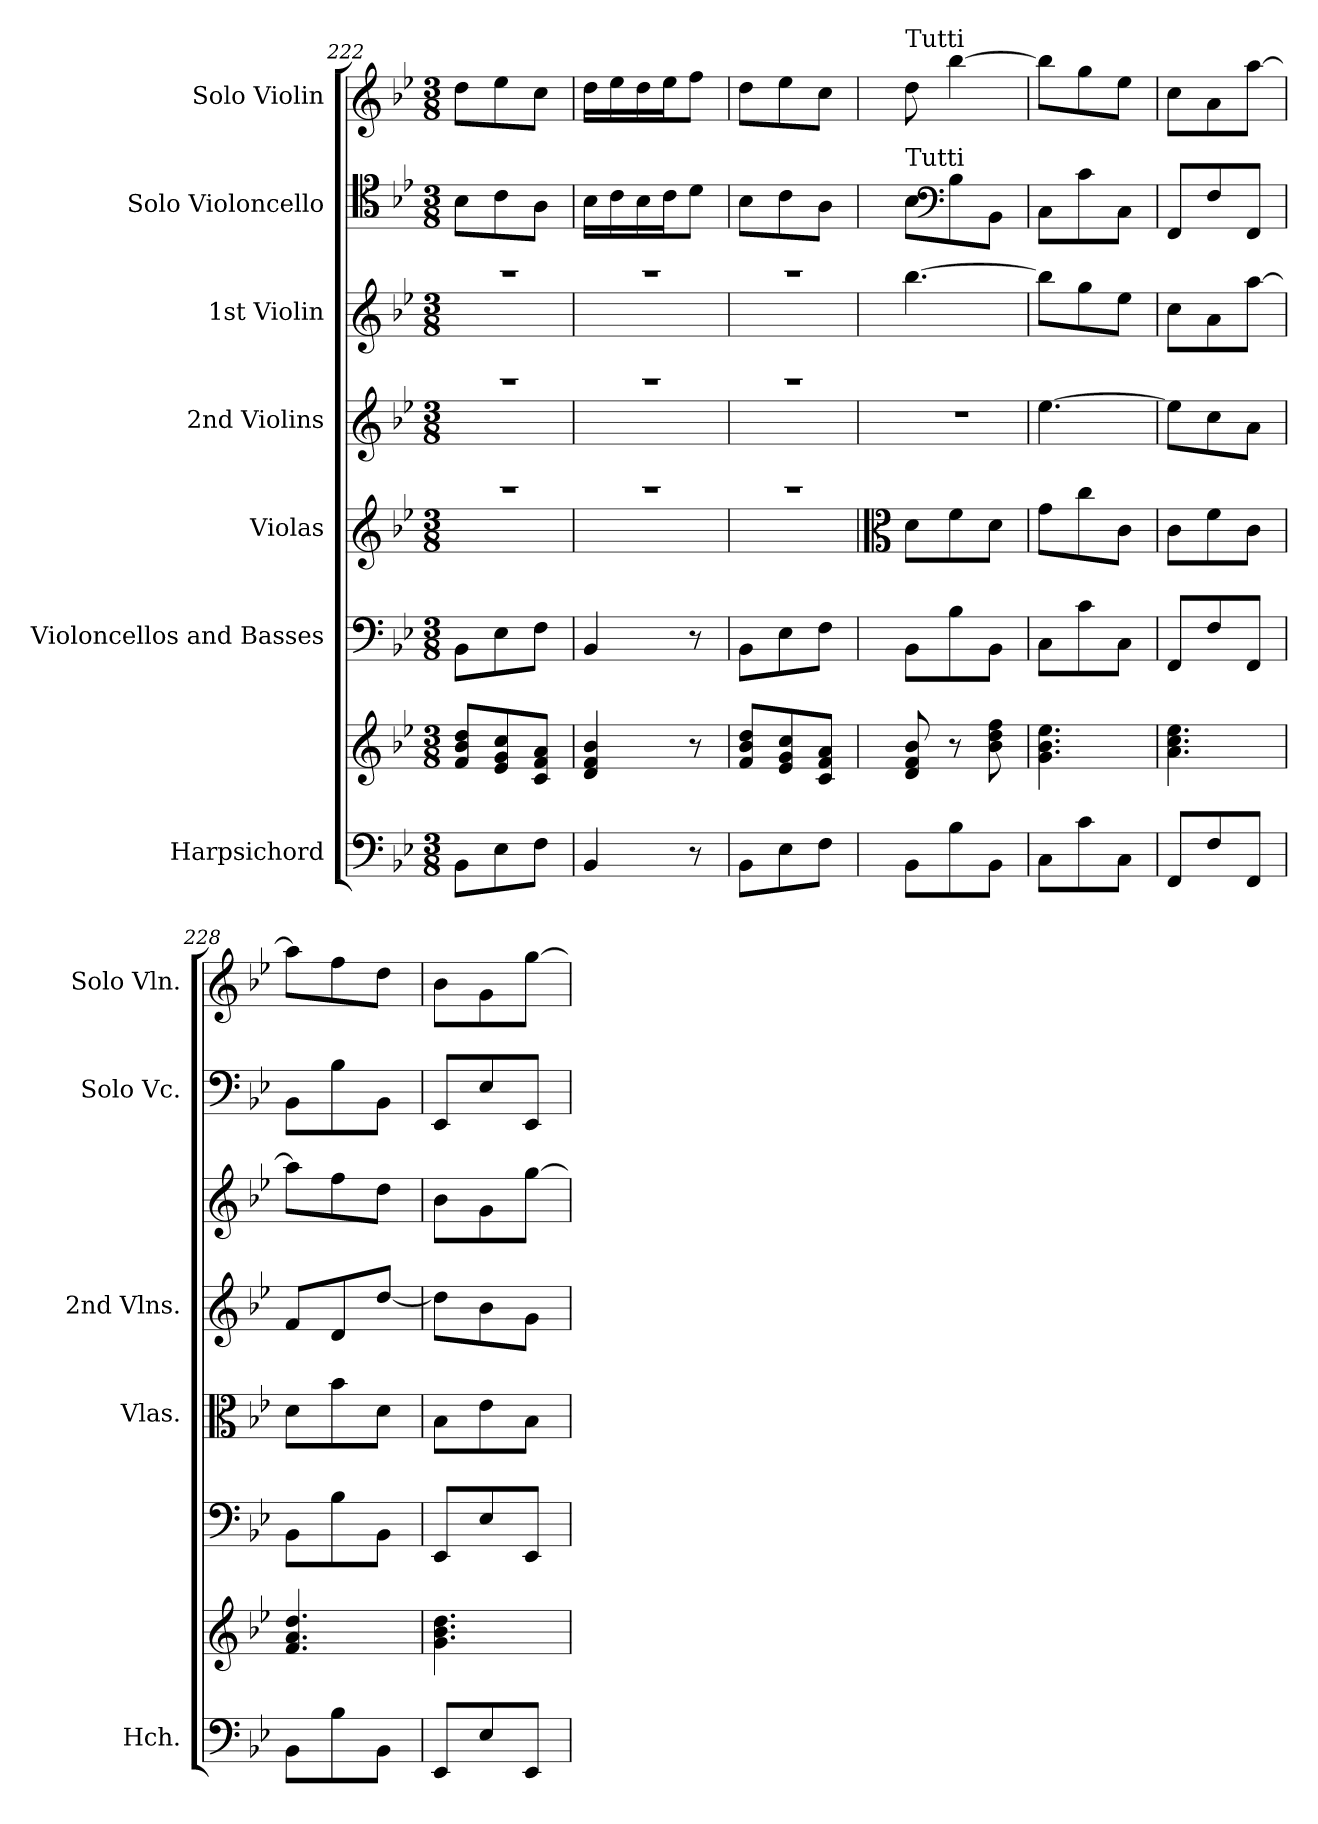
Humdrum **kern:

**kern	**kern	**kern	**kern	**kern	**kern	**kern	**kern
*part7	*part7	*part6	*part5	*part4	*part3	*part2	*part1
*staff8	*staff7	*staff6	*staff5	*staff4	*staff3	*staff2	*staff1
*I"Harpsichord	*	*I"Violoncellos and Basses	*I"Violas	*I"2nd Violins	*I"1st Violin	*I"Solo Violoncello	*I"Solo Violin
*I'Hch.	*	*	*I'Vlas.	*I'2nd Vlns.	*	*I'Solo Vc.	*I'Solo Vln.
*clefF4	*clefG2	*clefF4	*clefG2	*clefG2	*clefG2	*clefC4	*clefG2
*k[b-e-]	*k[b-e-]	*k[b-e-]	*k[b-e-]	*k[b-e-]	*k[b-e-]	*k[b-e-]	*k[b-e-]
*M3/8	*M3/8	*M3/8	*M3/8	*M3/8	*M3/8	*M3/8	*M3/8
=222	=222	=222	=222	=222	=222	=222	=222
*	*	*	*^	*^	*^	*	*
8BB-\L	8f/ 8b-/ 8dd/L	8BB-\L	4.r	8dd\Lyy	4.r	8dd\Lyy	4.r	8dd\Lyy	8B-\L	8dd\L
8E-\	8e-/ 8g/ 8cc/	8E-\	.	8ee-\yy	.	8ee-\yy	.	8ee-\yy	8c\	8ee-\
8F\J	8c/ 8f/ 8a/J	8F\J	.	8cc\Jyy	.	8cc\Jyy	.	8cc\Jyy	8A\J	8cc\J
=223	=223	=223	=223	=223	=223	=223	=223	=223	=223	=223
4BB-/	4d/ 4f/ 4b-/	4BB-/	4.r	16dd\LLyy	4.r	16dd\LLyy	4.r	16dd\LLyy	16B-\LL	16dd\LL
.	.	.	.	16ee-\yy	.	16ee-\yy	.	16ee-\yy	16c\	16ee-\
.	.	.	.	16dd\yy	.	16dd\yy	.	16dd\yy	16B-\	16dd\
.	.	.	.	16ee-\Jyy	.	16ee-\Jyy	.	16ee-\Jyy	16c\J	16ee-\J
8r	8r	8r	.	8ff\Jyy	.	8ff\Jyy	.	8ff\Jyy	8d\J	8ff\J
=224	=224	=224	=224	=224	=224	=224	=224	=224	=224	=224
8BB-\L	8f/ 8b-/ 8dd/L	8BB-\L	4.r	8dd\Lyy	4.r	8dd\Lyy	4.r	8dd\Lyy	8B-\L	8dd\L
8E-\	8e-/ 8g/ 8cc/	8E-\	.	8ee-\yy	.	8ee-\yy	.	8ee-\yy	8c\	8ee-\
8F\J	8c/ 8f/ 8a/J	8F\J	.	8cc\Jyy	.	8cc\Jyy	.	8cc\Jyy	8A\J	8cc\J
*	*	*	*v	*v	*	*	*v	*v	*	*
*	*	*	*	*v	*v	*	*	*
=225	=225	=225	=225	=225	=225	=225	=225
*	*	*	*clefC3	*	*	*	*
*	*	*	*^	*^	*^	*	*
!	!	!	!	!	!	!	!	!	!	!LO:TX:t=Tutti
!	!	!	!	!	!	!	!	!	!LO:TX:a:t=Tutti	!
*	*	*	*v	*v	*	*	*v	*v	*	*
*	*	*	*	*v	*v	*	*	*
8BB-\L	8d/ 8f/ 8b-/	8BB-\L	8d\L	4.r	[4.bb-\	8B-\L	8dd\
*	*	*	*	*	*	*clefF4	*
8B-\	8r	8B-\	8f\	.	.	8B-\	[4bb-\
8BB-\J	8b-\ 8dd\ 8ff\	8BB-\J	8d\J	.	.	8BB-\J	.
!!LO:LB:g=z
=226	=226	=226	=226	=226	=226	=226	=226
8C\L	4.g\ 4.b-\ 4.ee-\	8C\L	8g\L	[4.ee-\	8bb-\L]	8C\L	8bb-\L]
8c\	.	8c\	8cc\	.	8gg\	8c\	8gg\
8C\J	.	8C\J	8c\J	.	8ee-\J	8C\J	8ee-\J
=227	=227	=227	=227	=227	=227	=227	=227
8FF/L	4.a\ 4.cc\ 4.ee-\	8FF/L	8c\L	8ee-\L]	8cc\L	8FF/L	8cc\L
8F/	.	8F/	8f\	8cc\	8a\	8F/	8a\
8FF/J	.	8FF/J	8c\J	8a\J	[8aa\J	8FF/J	[8aa\J
=228	=228	=228	=228	=228	=228	=228	=228
8BB-\L	4.f/ 4.a/ 4.dd/	8BB-\L	8d\L	8f/L	8aa\L]	8BB-\L	8aa\L]
8B-\	.	8B-\	8b-\	8d/	8ff\	8B-\	8ff\
8BB-\J	.	8BB-\J	8d\J	[8dd/J	8dd\J	8BB-\J	8dd\J
=229	=229	=229	=229	=229	=229	=229	=229
8EE-/L	4.g\ 4.b-\ 4.dd\	8EE-/L	8B-\L	8dd\L]	8b-\L	8EE-/L	8b-\L
8E-/	.	8E-/	8e-\	8b-\	8g\	8E-/	8g\
8EE-/J	.	8EE-/J	8B-\J	8g\J	[8gg\J	8EE-/J	[8gg\J
=	=	=	=	=	=	=	=
*-	*-	*-	*-	*-	*-	*-	*-
